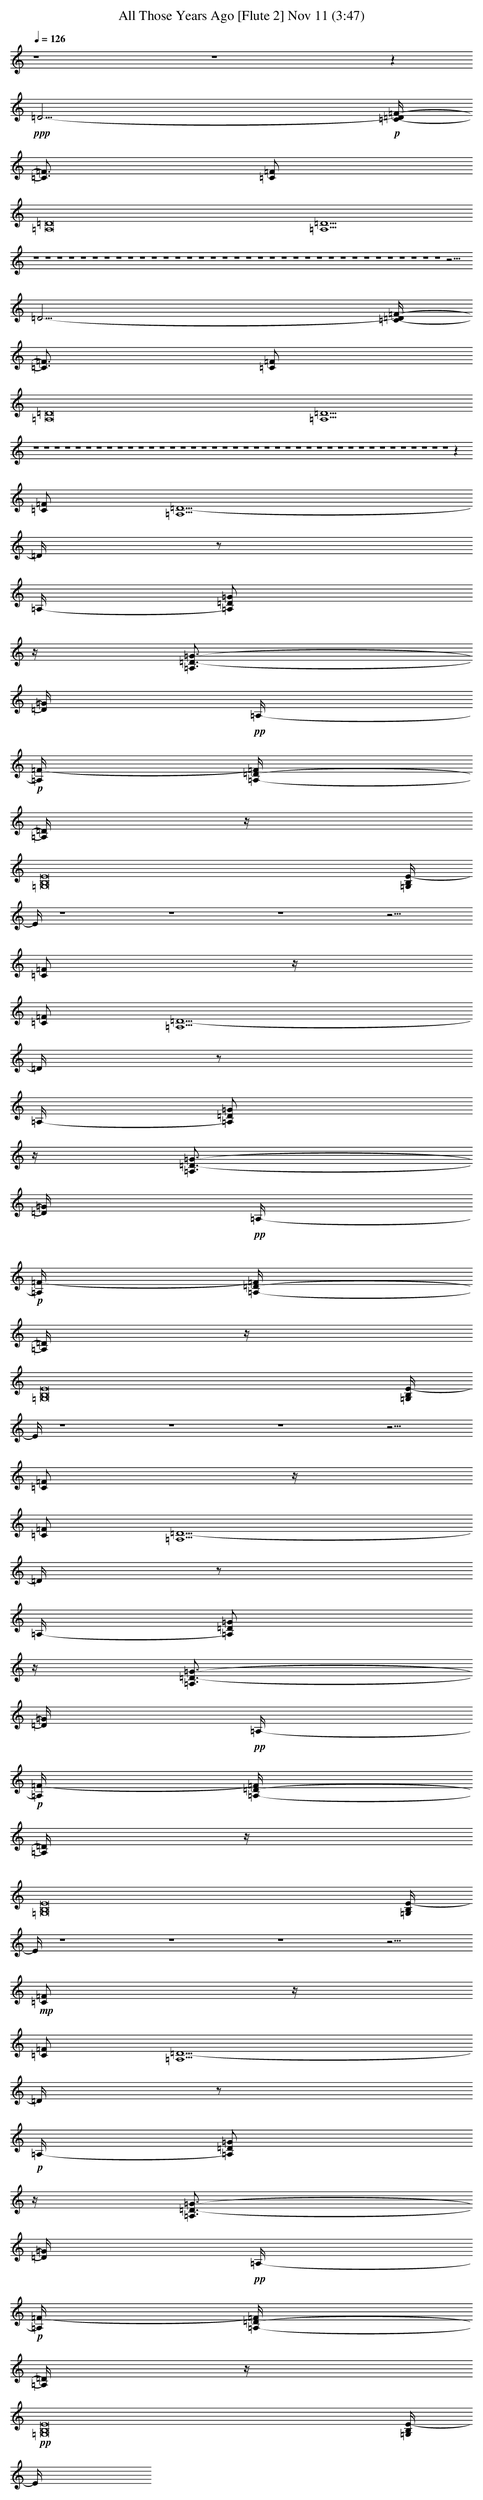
X:1
T: All Those Years Ago [Flute 2] Nov 11 (3:47)
L: 1/4
K: C
Q: 1/4=126
z4 z4 z
+ppp+ =D27/4-
+p+ [=C/4-=D/4=F/4-]
[=C3/4=F3/4]
[=C/2=F/2]
[=A,8=D8]
[=A,5/2=D5/2]
z4 z4 z4 z4 z4 z4 z4 z4 z4 z4 z4 z4 z4 z4 z4 z4 z4 z4 z4 z4 z4 z4 z4 z4 z4 z4 z4 z4 z4 z4 z4 z4 z4 z4 z4 z5/4
=D27/4-
[=C/4-=D/4=F/4-]
[=C3/4=F3/4]
[=C/2=F/2]
[=A,8=D8]
[=A,5/2=D5/2]
z4 z4 z4 z4 z4 z4 z4 z4 z4 z4 z4 z4 z4 z4 z4 z4 z4 z4 z4 z4 z4 z4 z4 z4 z4 z4 z4 z4 z4 z4 z4 z4 z4 z4 z4 z4 z4 z4 z4 z4 z
[=C/2=F/2]
[=A,5/2=D5/2-]
=D/4
z/2
=A,/4-
[=A,/2=D/2=G/2]
z/4
[=A,3/4=D3/4-=G3/4-]
[=D/4=G/4]
+pp+ =A,/4-
+p+ [=A,/4=F/4-]
[=A,/4-=D/4-=F/4]
[=A,/4=D/4]
z/4
[=G,8B,8E8]
[=G,/4B,/4E/4-]
E/4
z4 z4 z4 z15/4
[=C/2=F/2]
z/4
[=C/2=F/2]
[=A,5/2=D5/2-]
=D/4
z/2
=A,/4-
[=A,/2=D/2=G/2]
z/4
[=A,3/4=D3/4-=G3/4-]
[=D/4=G/4]
+pp+ =A,/4-
+p+ [=A,/4=F/4-]
[=A,/4-=D/4-=F/4]
[=A,/4=D/4]
z/4
[=G,8B,8E8]
[=G,/4B,/4E/4-]
E/4
z4 z4 z4 z15/4
[=C/2=F/2]
z/4
[=C/2=F/2]
[=A,5/2=D5/2-]
=D/4
z/2
=A,/4-
[=A,/2=D/2=G/2]
z/4
[=A,3/4=D3/4-=G3/4-]
[=D/4=G/4]
+pp+ =A,/4-
+p+ [=A,/4=F/4-]
[=A,/4-=D/4-=F/4]
[=A,/4=D/4]
z/4
[=G,8B,8E8]
[=G,/4B,/4E/4-]
E/4
z4 z4 z4 z15/4
+mp+ [=C/2=F/2]
z/4
[=C/2=F/2]
[=A,5/2=D5/2-]
=D/4
z/2
+p+ =A,/4-
[=A,/2=D/2=G/2]
z/4
[=A,3/4=D3/4-=G3/4-]
[=D/4=G/4]
+pp+ =A,/4-
+p+ [=A,/4=F/4-]
[=A,/4-=D/4-=F/4]
[=A,/4=D/4]
z/4
+pp+ [=G,8B,8E8]
[=G,/4B,/4E/4-]
E/4
